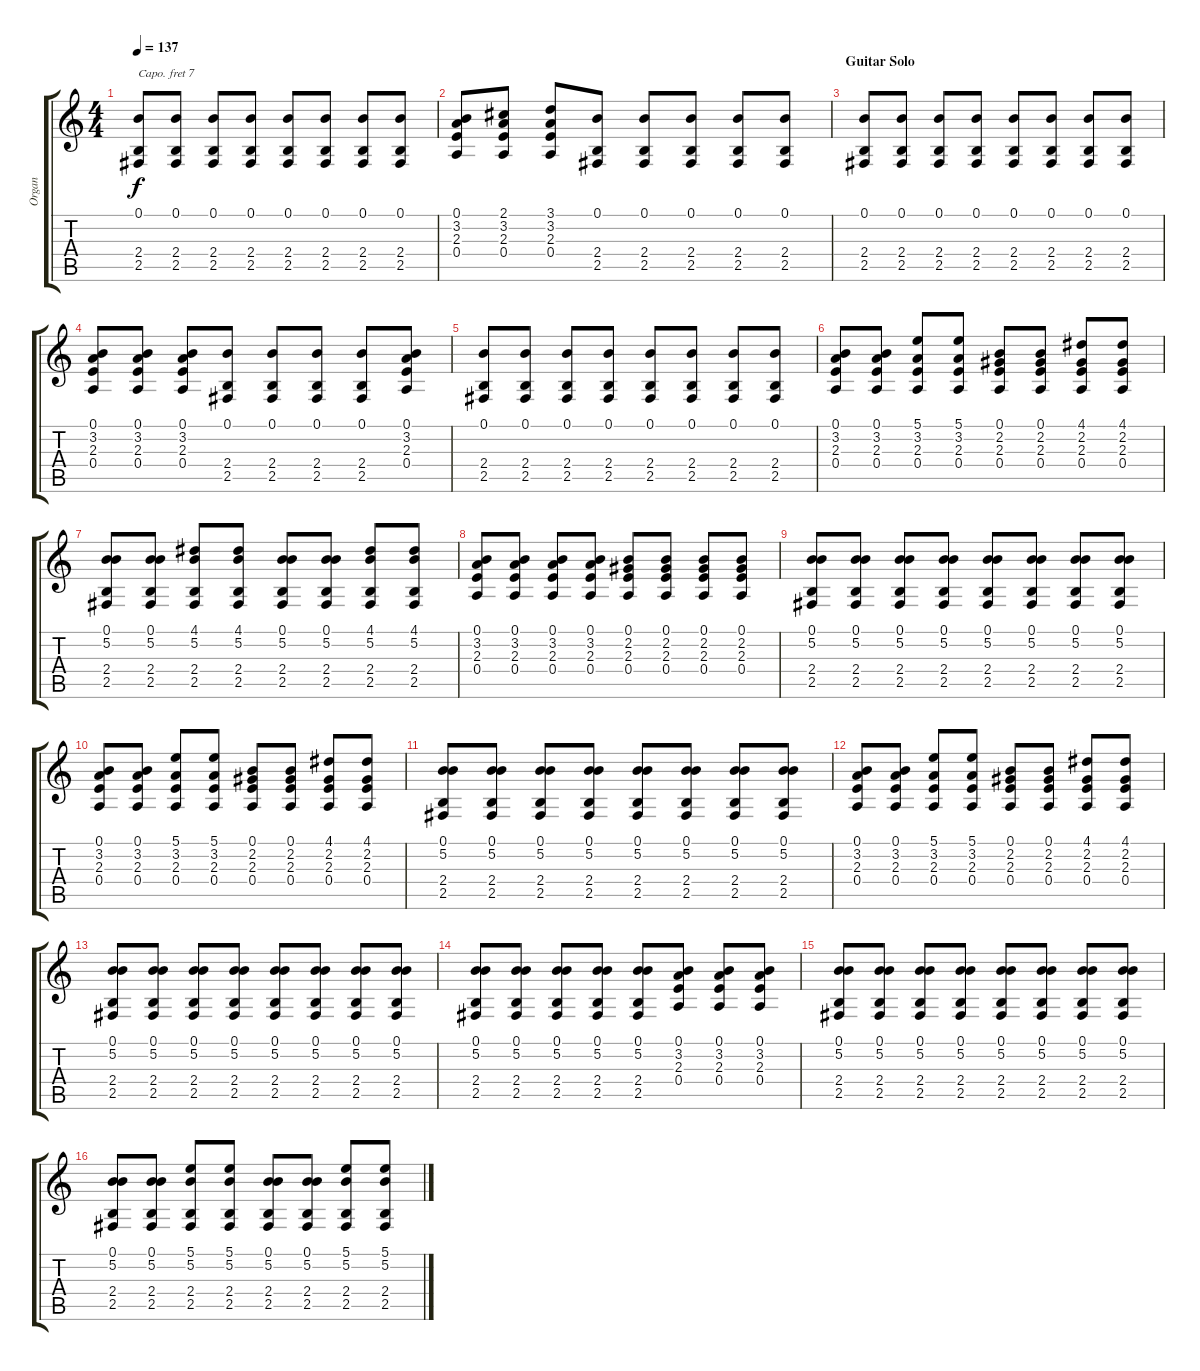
\track ("Organ" "Organ") {instrument drawbarorgan}
\staff {score tabs}
\capo 7
\tuning (E4 B3 G3 D3 A2 E2) {hide}
\ts (4 4)
\tempo 137
\clef g2
\ks c
(0.1 2.4 2.5).8{dy f} (0.1 2.4 2.5).8 (0.1 2.4 2.5).8 (0.1 2.4 2.5).8 (0.1 2.4 2.5).8 (0.1 2.4 2.5).8 (0.1 2.4 2.5).8 (0.1 2.4 2.5).8 |
(0.1 3.2 2.3 0.4).8 (2.1 3.2 2.3 0.4).8 (3.1 3.2 2.3 0.4).8 (0.1 2.4 2.5).8 (0.1 2.4 2.5).8 (0.1 2.4 2.5).8 (0.1 2.4 2.5).8 (0.1 2.4 2.5).8 |
\section ("" "Guitar Solo")
(0.1 2.4 2.5).8 (0.1 2.4 2.5).8 (0.1 2.4 2.5).8 (0.1 2.4 2.5).8 (0.1 2.4 2.5).8 (0.1 2.4 2.5).8 (0.1 2.4 2.5).8 (0.1 2.4 2.5).8 |
(0.1 3.2 2.3 0.4).8 (0.1 3.2 2.3 0.4).8 (0.1 3.2 2.3 0.4).8 (0.1 2.4 2.5).8 (0.1 2.4 2.5).8 (0.1 2.4 2.5).8 (0.1 2.4 2.5).8 (0.1 3.2 2.3 0.4).8 |
(0.1 2.4 2.5).8 (0.1 2.4 2.5).8 (0.1 2.4 2.5).8 (0.1 2.4 2.5).8 (0.1 2.4 2.5).8 (0.1 2.4 2.5).8 (0.1 2.4 2.5).8 (0.1 2.4 2.5).8 |
(0.1 3.2 2.3 0.4).8 (0.1 3.2 2.3 0.4).8 (5.1 3.2 2.3 0.4).8 (5.1 3.2 2.3 0.4).8 (0.1 2.2 2.3 0.4).8 (0.1 2.2 2.3 0.4).8 (4.1 2.2 2.3 0.4).8 (4.1 2.2 2.3 0.4).8 |
(0.1 5.2 2.4 2.5).8 (0.1 5.2 2.4 2.5).8 (4.1 5.2 2.4 2.5).8 (4.1 5.2 2.4 2.5).8 (0.1 5.2 2.4 2.5).8 (0.1 5.2 2.4 2.5).8 (4.1 5.2 2.4 2.5).8 (4.1 5.2 2.4 2.5).8 |
(0.1 3.2 2.3 0.4).8 (0.1 3.2 2.3 0.4).8 (0.1 3.2 2.3 0.4).8 (0.1 3.2 2.3 0.4).8 (0.1 2.2 2.3 0.4).8 (0.1 2.2 2.3 0.4).8 (0.1 2.2 2.3 0.4).8 (0.1 2.2 2.3 0.4).8 |
(0.1 5.2 2.4 2.5).8 (0.1 5.2 2.4 2.5).8 (0.1 5.2 2.4 2.5).8 (0.1 5.2 2.4 2.5).8 (0.1 5.2 2.4 2.5).8 (0.1 5.2 2.4 2.5).8 (0.1 5.2 2.4 2.5).8 (0.1 5.2 2.4 2.5).8 |
(0.1 3.2 2.3 0.4).8 (0.1 3.2 2.3 0.4).8 (5.1 3.2 2.3 0.4).8 (5.1 3.2 2.3 0.4).8 (0.1 2.2 2.3 0.4).8 (0.1 2.2 2.3 0.4).8 (4.1 2.2 2.3 0.4).8 (4.1 2.2 2.3 0.4).8 |
(0.1 5.2 2.4 2.5).8 (0.1 5.2 2.4 2.5).8 (0.1 5.2 2.4 2.5).8 (0.1 5.2 2.4 2.5).8 (0.1 5.2 2.4 2.5).8 (0.1 5.2 2.4 2.5).8 (0.1 5.2 2.4 2.5).8 (0.1 5.2 2.4 2.5).8 |
(0.1 3.2 2.3 0.4).8 (0.1 3.2 2.3 0.4).8 (5.1 3.2 2.3 0.4).8 (5.1 3.2 2.3 0.4).8 (0.1 2.2 2.3 0.4).8 (0.1 2.2 2.3 0.4).8 (4.1 2.2 2.3 0.4).8 (4.1 2.2 2.3 0.4).8 |
(0.1 5.2 2.4 2.5).8 (0.1 5.2 2.4 2.5).8 (0.1 5.2 2.4 2.5).8 (0.1 5.2 2.4 2.5).8 (0.1 5.2 2.4 2.5).8 (0.1 5.2 2.4 2.5).8 (0.1 5.2 2.4 2.5).8 (0.1 5.2 2.4 2.5).8 |
(0.1 5.2 2.4 2.5).8 (0.1 5.2 2.4 2.5).8 (0.1 5.2 2.4 2.5).8 (0.1 5.2 2.4 2.5).8 (0.1 5.2 2.4 2.5).8 (0.1 3.2 2.3 0.4).8 (0.1 3.2 2.3 0.4).8 (0.1 3.2 2.3 0.4).8 |
(0.1 5.2 2.4 2.5).8 (0.1 5.2 2.4 2.5).8 (0.1 5.2 2.4 2.5).8 (0.1 5.2 2.4 2.5).8 (0.1 5.2 2.4 2.5).8 (0.1 5.2 2.4 2.5).8 (0.1 5.2 2.4 2.5).8 (0.1 5.2 2.4 2.5).8 |
(0.1 5.2 2.4 2.5).8 (0.1 5.2 2.4 2.5).8 (5.1 5.2 2.4 2.5).8 (5.1 5.2 2.4 2.5).8 (0.1 5.2 2.4 2.5).8 (0.1 5.2 2.4 2.5).8 (5.1 5.2 2.4 2.5).8 (5.1 5.2 2.4 2.5).8
